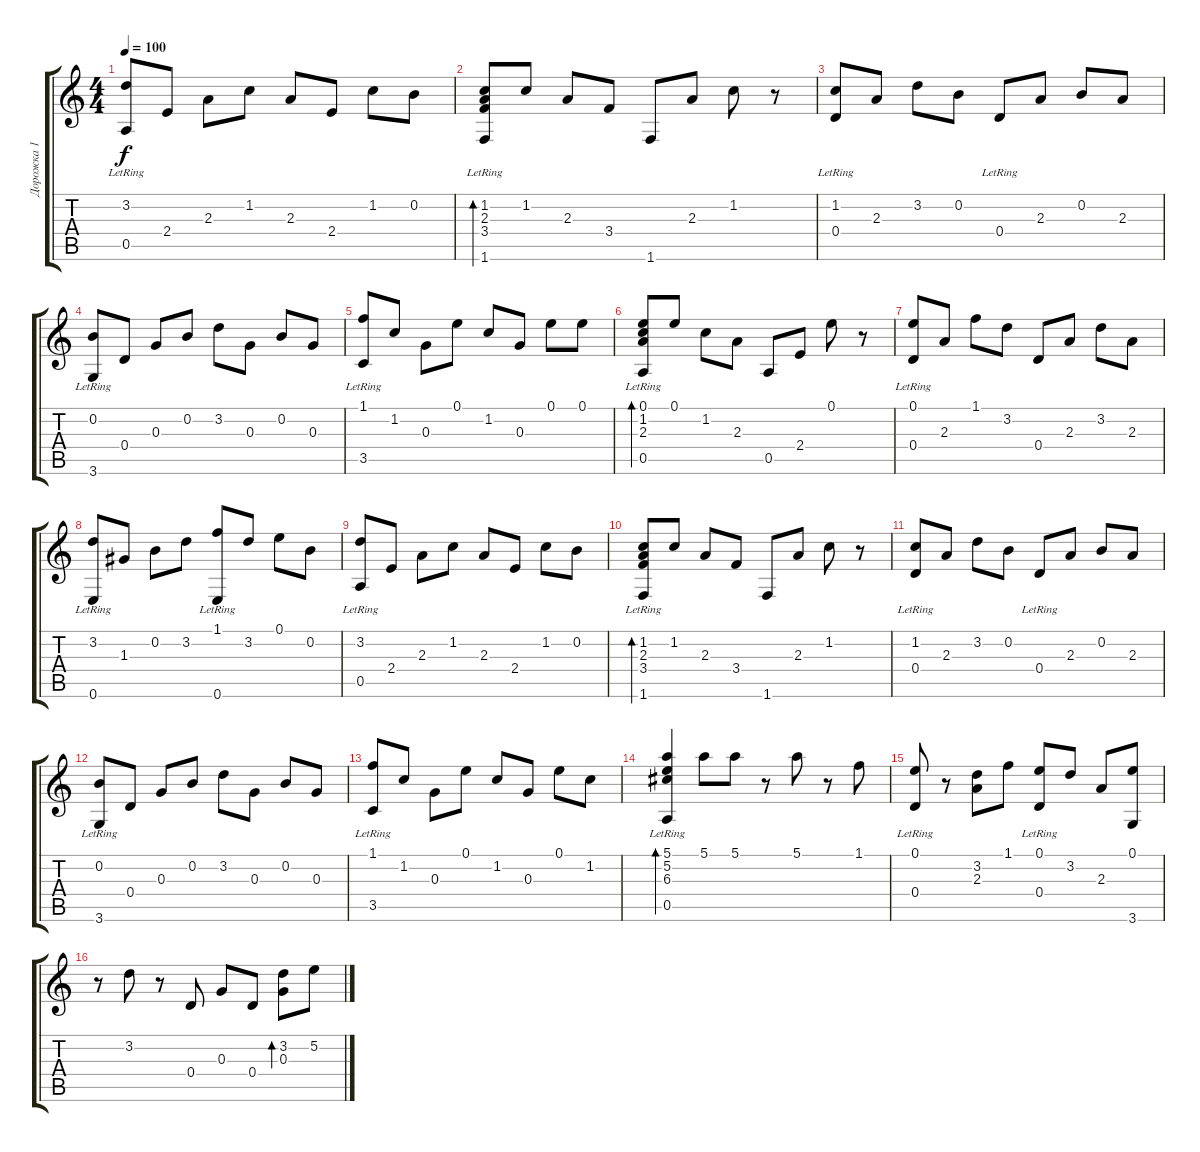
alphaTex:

\track ("Дорожка 1" "Дорожка 1") {instrument acousticguitarsteel}
\staff {score tabs}
\tuning (E4 B3 G3 D3 A2 E2) {hide}
\ts (4 4)
\tempo 100
\clef g2
\ks c
(3.2 0.5{lr}).8{dy f} 2.4.8 2.3.8 1.2.8 2.3.8 2.4.8 1.2.8 0.2.8 |
(1.2 2.3 3.4 1.6{lr}).8{bd 240} 1.2.8 2.3.8 3.4.8 1.6.8 2.3.8 1.2.8 r.8 |
(1.2 0.4{lr}).8 2.3.8 3.2.8 0.2.8 0.4{lr}.8 2.3.8 0.2.8 2.3.8 |
(0.2 3.6{lr}).8 0.4.8 0.3.8 0.2.8 3.2.8 0.3.8 0.2.8 0.3.8 |
(1.1 3.5{lr}).8 1.2.8 0.3.8 0.1.8 1.2.8 0.3.8 0.1.8 0.1.8 |
(0.1 1.2 2.3 0.5{lr}).8{bd 240} 0.1.8 1.2.8 2.3.8 0.5.8 2.4.8 0.1.8 r.8 |
(0.1 0.4{lr}).8 2.3.8 1.1.8 3.2.8 0.4.8 2.3.8 3.2.8 2.3.8 |
(3.2 0.6{lr}).8 1.3.8 0.2.8 3.2.8 (1.1 0.6{lr}).8 3.2.8 0.1.8 0.2.8 |
(3.2 0.5{lr}).8 2.4.8 2.3.8 1.2.8 2.3.8 2.4.8 1.2.8 0.2.8 |
(1.2 2.3 3.4 1.6{lr}).8{bd 240} 1.2.8 2.3.8 3.4.8 1.6.8 2.3.8 1.2.8 r.8 |
(1.2 0.4{lr}).8 2.3.8 3.2.8 0.2.8 0.4{lr}.8 2.3.8 0.2.8 2.3.8 |
(0.2 3.6{lr}).8 0.4.8 0.3.8 0.2.8 3.2.8 0.3.8 0.2.8 0.3.8 |
(1.1 3.5{lr}).8 1.2.8 0.3.8 0.1.8 1.2.8 0.3.8 0.1.8 1.2.8 |
(5.1 5.2 6.3 0.5{lr}).4{bd 240} 5.1.8 5.1.8 r.8 5.1.8 r.8 1.1.8 |
(0.1 0.4{lr}).8 r.8 (3.2 2.3).8 1.1.8 (0.1 0.4{lr}).8 3.2.8 2.3.8 (0.1 3.6).8 |
r.8 3.2.8 r.8 0.4.8 0.3.8 0.4.8 (3.2 0.3).8{bd 240} 5.2.8
